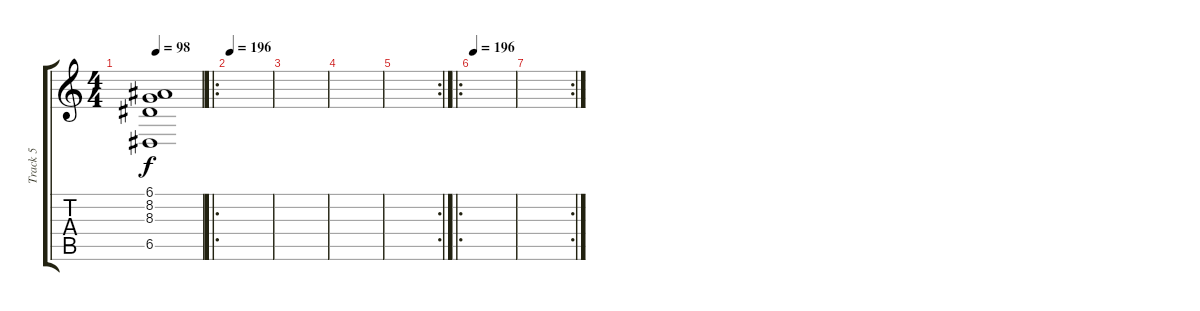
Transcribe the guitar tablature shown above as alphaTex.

\track ("Track 5" "Track 5") {instrument brightacousticpiano}
\staff {score tabs}
\tuning (E4 B3 G3 D3 A2 E2) {hide}
\ts (4 4)
\tempo 98
\clef g2
\ks c
(6.1{t} 8.2{t} 8.3{t} 6.5{t}).1{dy f} |
\ro
\tempo 196
|
|
|
\rc 2
|
\ro
\tempo 196
|
\rc 2
